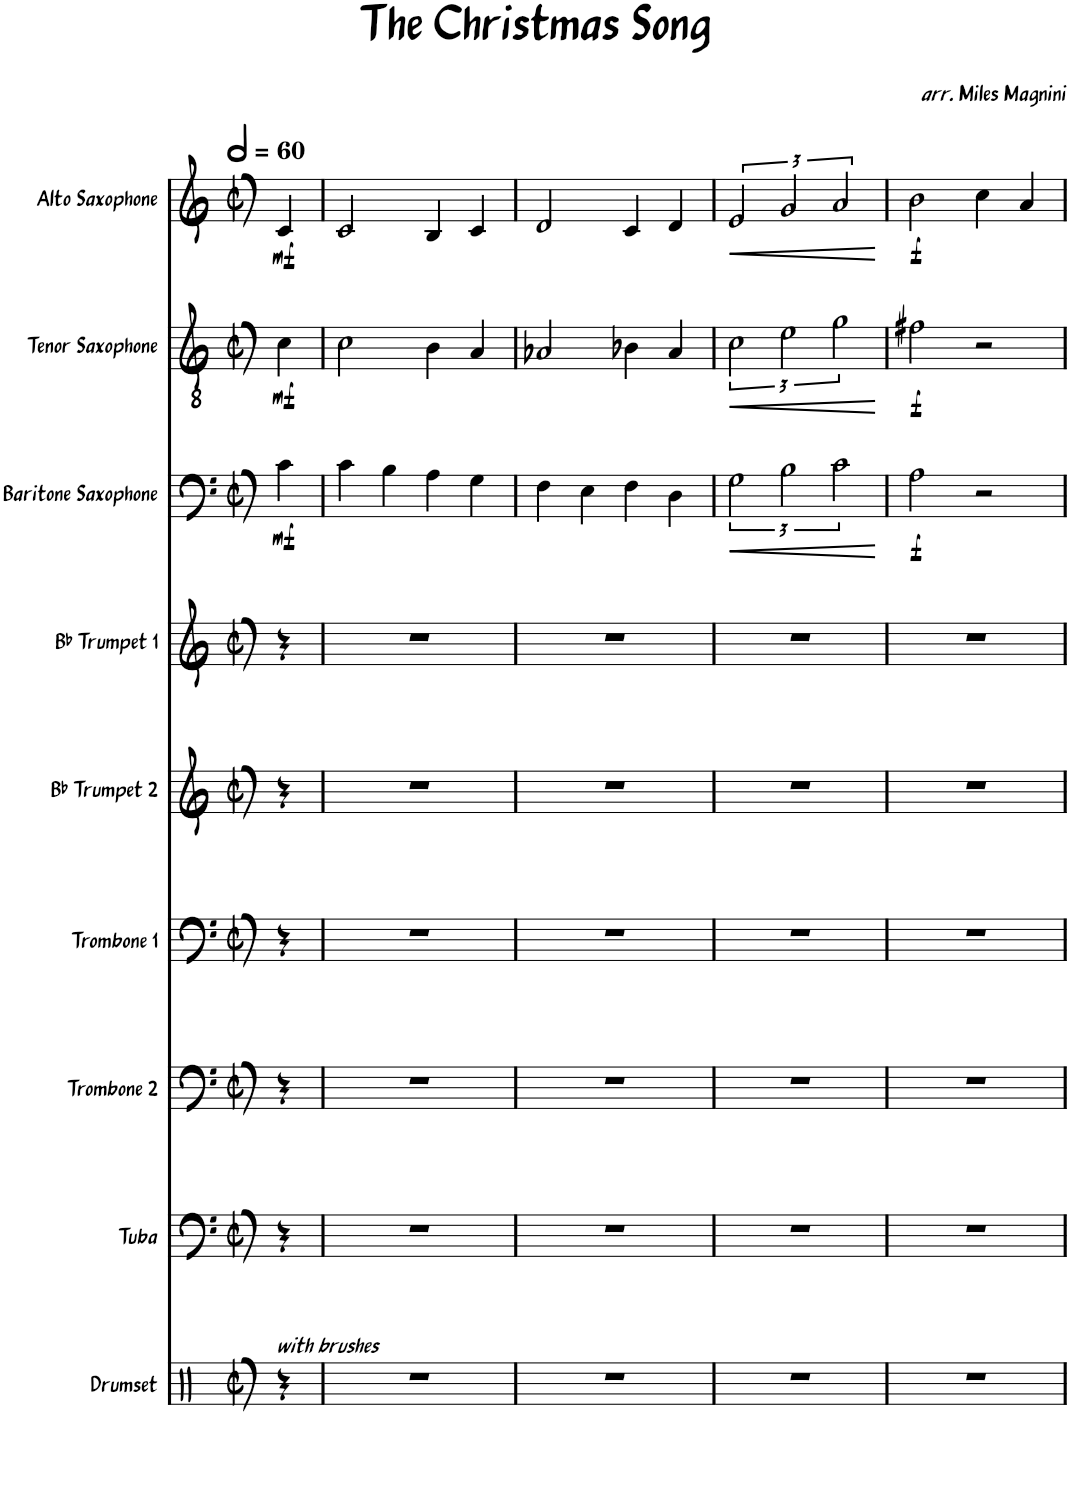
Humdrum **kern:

**kern	**kern	**kern	**kern	**kern	**kern	**kern	**dynam	**kern	**dynam	**kern	**dynam
*part9	*part8	*part7	*part6	*part5	*part4	*part3	*part3	*part2	*part2	*part1	*part1
*staff9	*staff8	*staff7	*staff6	*staff5	*staff4	*staff3	*staff3	*staff2	*staff2	*staff1	*staff1
*I"Drumset	*I"Tuba	*I"Trombone 2	*I"Trombone 1	*I"Bb Trumpet 2	*I"Bb Trumpet 1	*I"Baritone Saxophone	*	*I"Tenor Saxophone	*	*I"Alto Saxophone	*
*I'D. Set	*I'Tba.	*I'Tbn. 2	*I'Tbn. 1	*I'Bb Tpt. 2	*I'Bb Tpt. 1	*I'Bar. Sax.	*	*I'T. Sax.	*	*I'A. Sax.	*
*clefX	*clefF4	*clefF4	*clefF4	*clefG2	*clefG2	*clefF4	*	*clefGv2	*	*clefG2	*
*	*	*	*	*Trd1c2	*Trd1c2	*Trd12c21	*	*Trd8c14	*	*Trd5c9	*
*k[]	*k[]	*k[]	*k[]	*k[]	*k[]	*k[]	*	*k[]	*	*k[]	*
*M2/2	*M2/2	*M2/2	*M2/2	*M2/2	*M2/2	*M2/2	*	*M2/2	*	*M2/2	*
*met(c|)	*met(c|)	*met(c|)	*met(c|)	*met(c|)	*met(c|)	*met(c|)	*	*met(c|)	*	*met(c|)	*
*MM120	*MM120	*MM120	*MM120	*MM120	*MM120	*MM120	*	*MM120	*	*MM120	*
=1	=1	=1	=1	=1	=1	=1	=1	=1	=1	=1	=1
!LO:TX:a:i:t=with brushes	!	!	!	!	!	!	!	!	!	!	!
!	!	!	!	!	!	!	!LO:DY:b	!	!LO:DY:b	!	!LO:DY:b
4r	4r	4r	4r	4r	4r	4c\	mf	4c\	mf	4c/	mf
=2	=2	=2	=2	=2	=2	=2	=2	=2	=2	=2	=2
1r	1r	1r	1r	1r	1r	4c\	.	2c\	.	2c/	.
.	.	.	.	.	.	4B\	.	.	.	.	.
.	.	.	.	.	.	4A\	.	4B\	.	4B/	.
.	.	.	.	.	.	4G\	.	4A/	.	4c/	.
=3	=3	=3	=3	=3	=3	=3	=3	=3	=3	=3	=3
1r	1r	1r	1r	1r	1r	4F\	.	2A-X/	.	2d/	.
.	.	.	.	.	.	4E\	.	.	.	.	.
.	.	.	.	.	.	4F\	.	4B-X\	.	4c/	.
.	.	.	.	.	.	4D\	.	4A-/	.	4d/	.
=4	=4	=4	=4	=4	=4	=4	=4	=4	=4	=4	=4
!	!	!	!	!	!	!	!LO:HP:b	!	!LO:HP:b	!	!LO:HP:b
1r	1r	1r	1r	1r	1r	3G\	<	3c\	<	3e/	<
.	.	.	.	.	.	3B\	.	3e\	.	3g/	.
.	.	.	.	.	.	3c\	.	3g\	.	3a/	.
.	.	.	.	.	.	.	[	.	[	.	[
=5	=5	=5	=5	=5	=5	=5	=5	=5	=5	=5	=5
!	!	!	!	!	!	!	!LO:DY:b	!	!LO:DY:b	!	!LO:DY:b
1r	1r	1r	1r	1r	1r	2A\	f	2f#X\	f	2b\	f
.	.	.	.	.	.	2r	.	2r	.	4cc\	.
.	.	.	.	.	.	.	.	.	.	4a/	.
=	=	=	=	=	=	=	=	=	=	=	=
*-	*-	*-	*-	*-	*-	*-	*-	*-	*-	*-	*-
